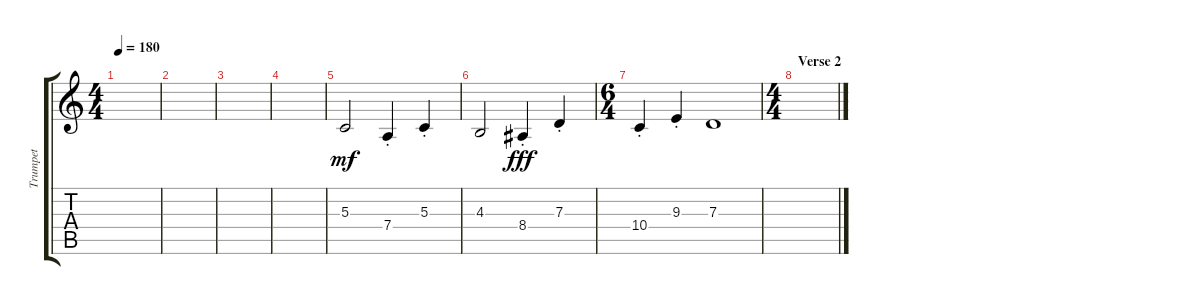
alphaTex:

\track ("Trumpet" "Trumpet") {instrument trumpet}
\staff {score tabs}
\tuning (E4 B3 G3 D3 A2 E2) {hide}
\ts (4 4)
\tempo 180
\clef g2
\ks c
|
|
|
|
5.3.2{dy mf volume 16 instrument trombone} 7.4{st}.4 5.3{st}.4 |
4.3.2 8.4{st}.4{dy fff} 7.3{st}.4 |
\ts (6 4)
10.4{st}.4 9.3{st}.4 7.3.1 |
\ts (4 4)
\section ("" "Verse 2")
